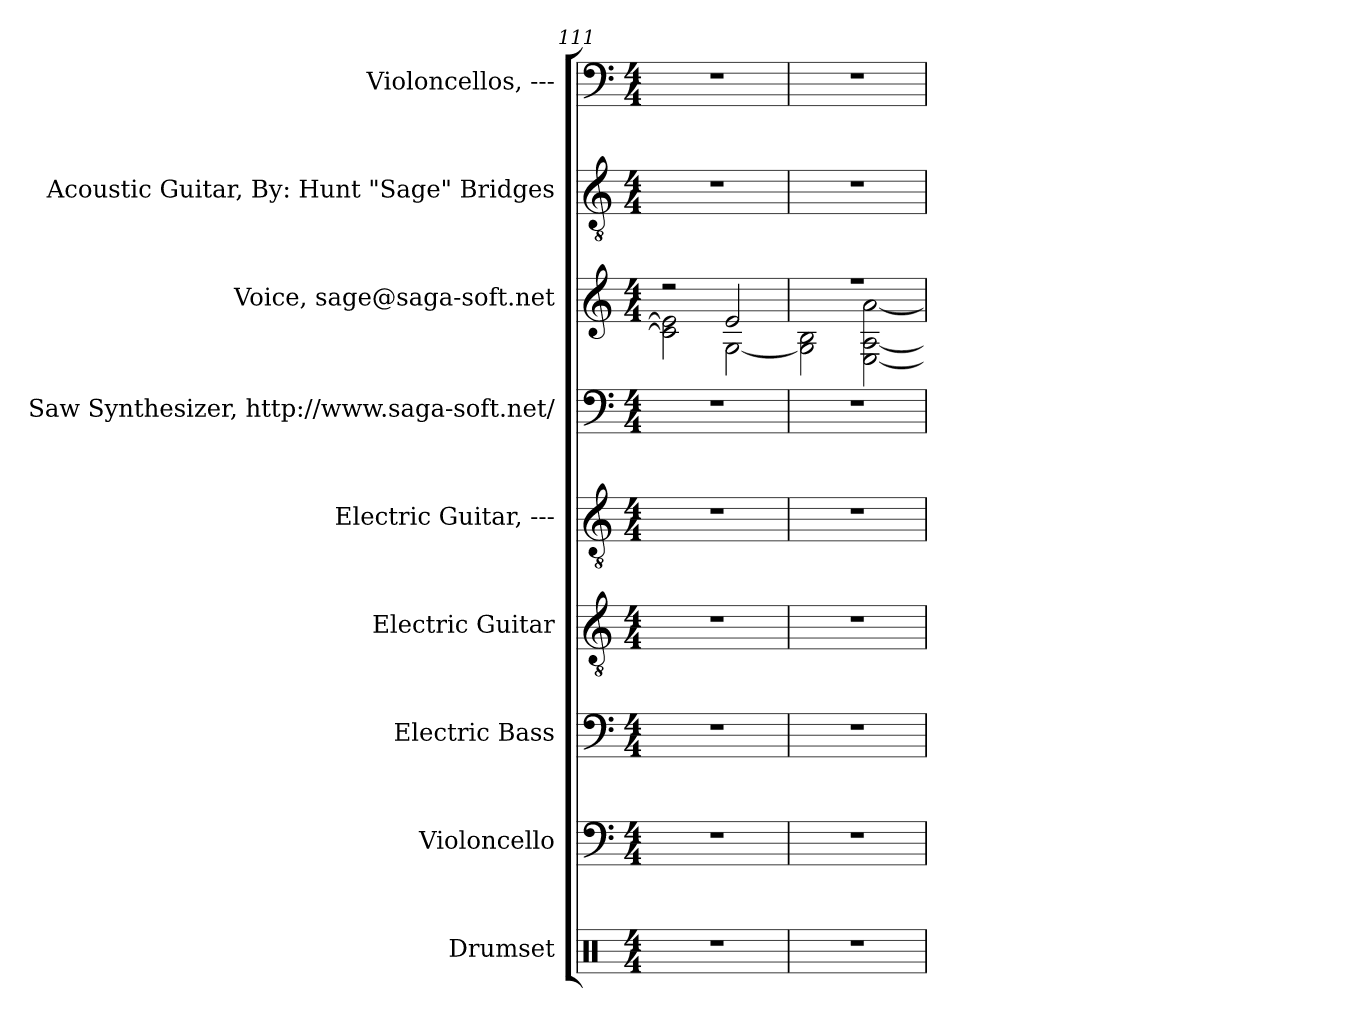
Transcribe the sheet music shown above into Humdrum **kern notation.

**kern	**kern	**kern	**kern	**kern	**kern	**kern	**kern	**kern
*part9	*part8	*part7	*part6	*part5	*part4	*part3	*part2	*part1
*staff9	*staff8	*staff7	*staff6	*staff5	*staff4	*staff3	*staff2	*staff1
*I"Drumset	*I"Violoncello	*I"Electric Bass	*I"Electric Guitar	*I"Electric Guitar, ---	*I"Saw Synthesizer, http://www.saga-soft.net/	*I"Voice, sage@saga-soft.net	*I"Acoustic Guitar, By: Hunt &quot;Sage&quot; Bridges	*I"Violoncellos, ---
*I'D. Set	*I'Vc.	*I'El. B.	*I'El. Guit.	*I'El. Guit.	*I'Synth.	*I'Vo.	*I'Guit.	*I'Vcs.
*clefX	*clefF4	*clefF4	*clefGv2	*clefGv2	*clefF4	*clefG2	*clefGv2	*clefF4
*	*	*ITrd7c12	*	*	*	*	*	*
*k[]	*k[]	*k[]	*k[]	*k[]	*k[]	*k[]	*k[]	*k[]
*M4/4	*M4/4	*M4/4	*M4/4	*M4/4	*M4/4	*M4/4	*M4/4	*M4/4
=111	=111	=111	=111	=111	=111	=111	=111	=111
*	*	*	*	*	*	*^	*	*
1r	1r	1r	1r	1r	1r	2r	2c\] 2e\]	1r	1r
.	.	.	.	.	.	2e/	[2G\	.	.
=112	=112	=112	=112	=112	=112	=112	=112	=112	=112
1r	1r	1r	1r	1r	1r	1r	2G\] 2B\	1r	1r
.	.	.	.	.	.	.	[2E\ [2A\ [2a\	.	.
*	*	*	*	*	*	*v	*v	*	*
=	=	=	=	=	=	=	=	=
*-	*-	*-	*-	*-	*-	*-	*-	*-
